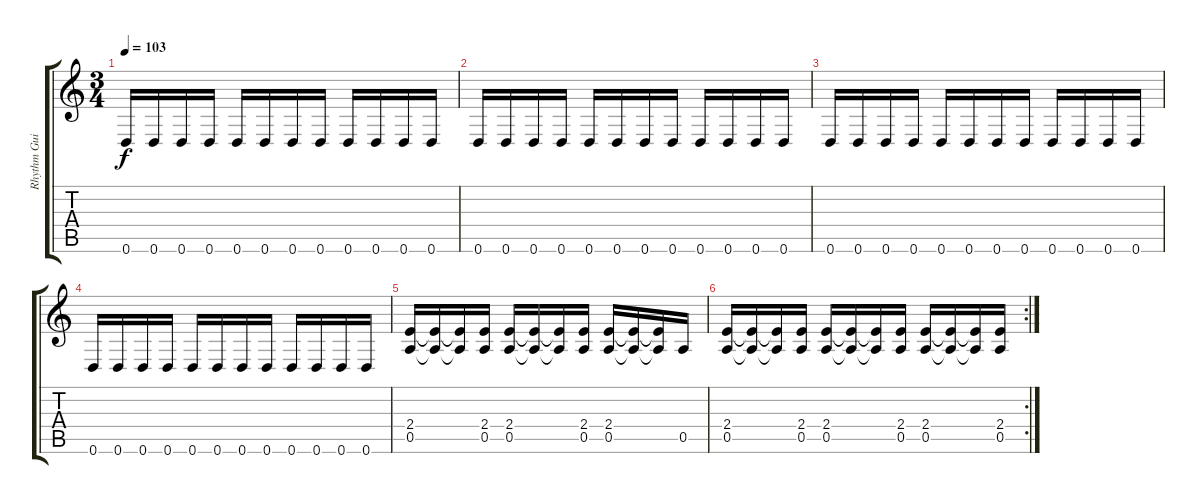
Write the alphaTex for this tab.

\track ("Rhythm Guitar" "Rhythm Gui") {instrument overdrivenguitar}
\staff {score tabs}
\tuning (E4 B3 G3 D3 A2 D2) {hide}
\ts (3 4)
\tempo 103
\clef g2
\ks c
0.6.16{dy f} 0.6.16 0.6.16 0.6.16 0.6.16 0.6.16 0.6.16 0.6.16 0.6.16 0.6.16 0.6.16 0.6.16 |
0.6.16 0.6.16 0.6.16 0.6.16 0.6.16 0.6.16 0.6.16 0.6.16 0.6.16 0.6.16 0.6.16 0.6.16 |
0.6.16 0.6.16 0.6.16 0.6.16 0.6.16 0.6.16 0.6.16 0.6.16 0.6.16 0.6.16 0.6.16 0.6.16 |
0.6.16 0.6.16 0.6.16 0.6.16 0.6.16 0.6.16 0.6.16 0.6.16 0.6.16 0.6.16 0.6.16 0.6.16 |
(2.4 0.5).16 (2.4{t} 0.5{t}).16 (2.4{t} 0.5{t}).16 (2.4 0.5).16 (2.4 0.5).16 (2.4{t} 0.5{t}).16 (2.4{t} 0.5{t}).16 (2.4 0.5).16 (2.4 0.5).16 (2.4{t} 0.5{t}).16 (2.4{t} 0.5{t}).16 0.5.16 |
\rc 2
(2.4 0.5).16 (2.4{t} 0.5{t}).16 (2.4{t} 0.5{t}).16 (2.4 0.5).16 (2.4 0.5).16 (2.4{t} 0.5{t}).16 (2.4{t} 0.5{t}).16 (2.4 0.5).16 (2.4 0.5).16 (2.4{t} 0.5{t}).16 (2.4{t} 0.5{t}).16 (2.4 0.5).16
